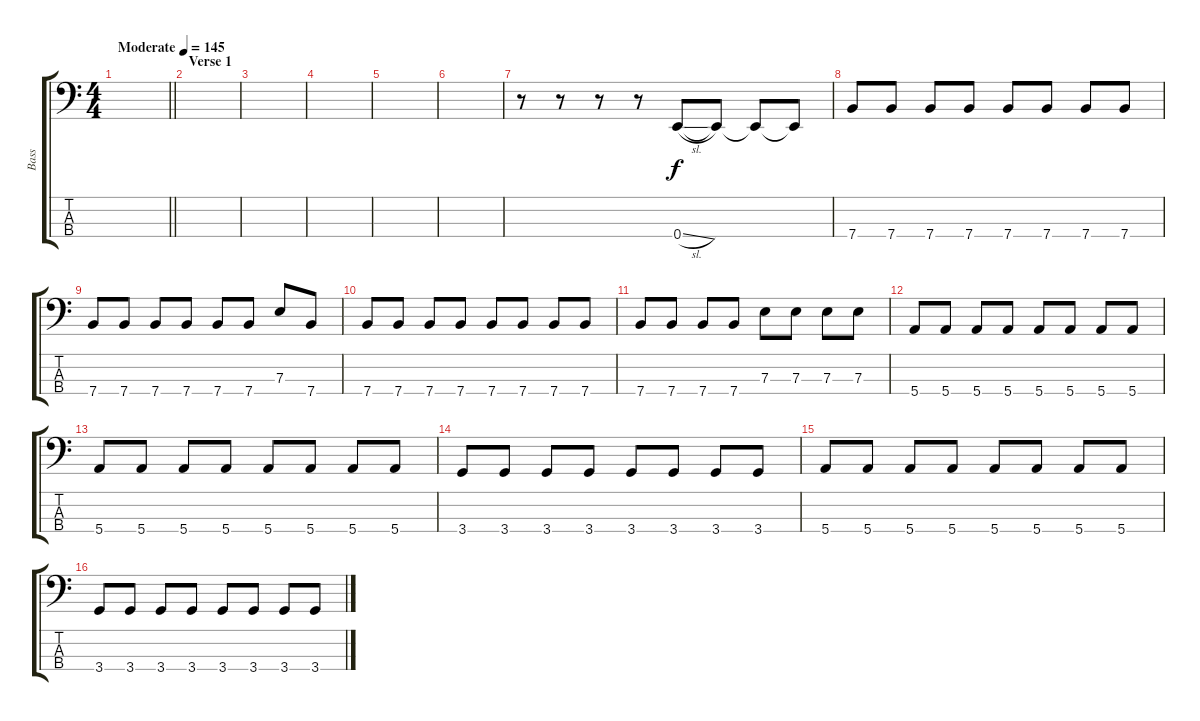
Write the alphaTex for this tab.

\track ("Bass" "Bass") {instrument electricbassfinger}
\staff {score tabs}
\tuning (G2 D2 A1 E1) {hide}
\ts (4 4)
\tempo (145 "Moderate")
\clef f4
\barLineRight lightlight
\ks c
|
\section ("" "Verse 1")
|
|
|
|
|
r.8 r.8 r.8 r.8 0.4{sl}.8 0.4{t}.8 0.4{t}.8 0.4{t}.8 |
7.4.8 7.4.8 7.4.8 7.4.8 7.4.8 7.4.8 7.4.8 7.4.8 |
7.4.8 7.4.8 7.4.8 7.4.8 7.4.8 7.4.8 7.3.8 7.4.8 |
7.4.8 7.4.8 7.4.8 7.4.8 7.4.8 7.4.8 7.4.8 7.4.8 |
7.4.8 7.4.8 7.4.8 7.4.8 7.3.8 7.3.8 7.3.8 7.3.8 |
5.4.8 5.4.8 5.4.8 5.4.8 5.4.8 5.4.8 5.4.8 5.4.8 |
5.4.8 5.4.8 5.4.8 5.4.8 5.4.8 5.4.8 5.4.8 5.4.8 |
3.4.8 3.4.8 3.4.8 3.4.8 3.4.8 3.4.8 3.4.8 3.4.8 |
5.4.8 5.4.8 5.4.8 5.4.8 5.4.8 5.4.8 5.4.8 5.4.8 |
3.4.8 3.4.8 3.4.8 3.4.8 3.4.8 3.4.8 3.4.8 3.4.8
